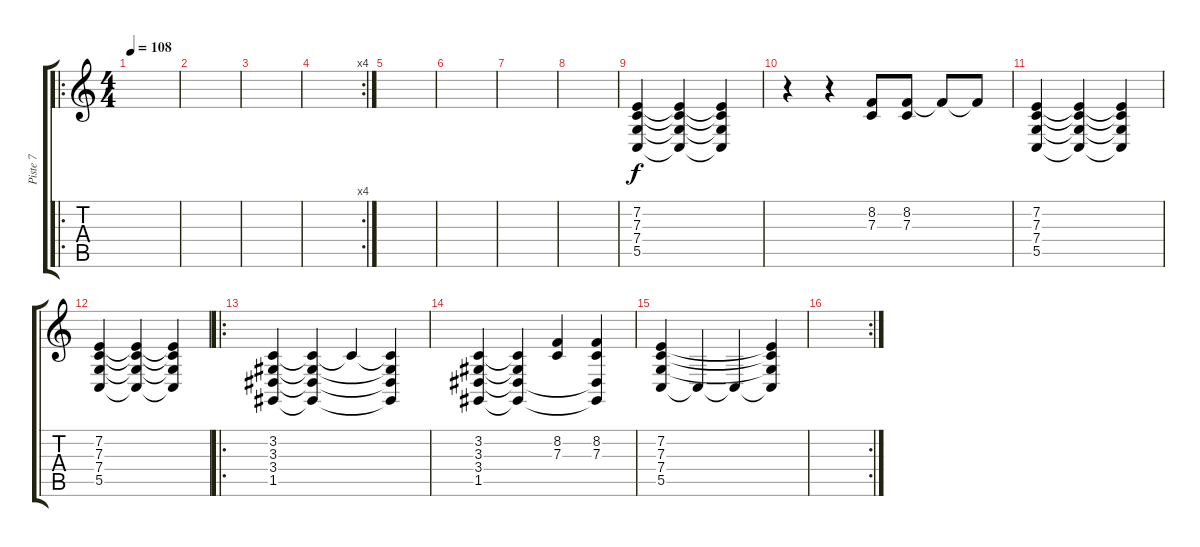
\track ("Piste 7" "Piste 7") {instrument electricpiano1}
\staff {score tabs}
\tuning (D4 A3 F3 C3 G2 C2) {hide}
\ro
\ts (4 4)
\tempo 108
\clef g2
\ks c
|
|
|
\rc 4
|
|
|
|
|
(7.2 7.3 7.4 5.5).4 (7.2{t} 7.3{t} 7.4{t} 5.5{t}).4 (7.2{t} 7.3{t} 7.4{t} 5.5{t}).4 |
r.4 r.4 (8.2 7.3).8 (8.2 7.3).8 8.2{t}.8 8.2{t}.8 |
(7.2 7.3 7.4 5.5).4 (7.2{t} 7.3{t} 7.4{t} 5.5{t}).4 (7.2{t} 7.3{t} 7.4{t} 5.5{t}).4 |
(7.2 7.3 7.4 5.5).4 (7.2{t} 7.3{t} 7.4{t} 5.5{t}).4 (7.2{t} 7.3{t} 7.4{t} 5.5{t}).4 |
\ro
(3.2 3.3 3.4 1.5).4 (3.2{t} 3.3{t} 3.4{t} 1.5{t}).4 3.2{t}.4 (3.2{t} 3.3{t} 3.4{t} 1.5{t}).4 |
(3.2 3.3 3.4 1.5).4 (3.2{t} 3.3{t} 3.4{t} 1.5{t}).4 (8.2 7.3).4 (8.2 7.3 3.4{t} 1.5{t}).4 |
(7.2 7.3 7.4 5.5).4 5.5{t}.4 5.5{t}.4 (7.2{t} 7.3{t} 7.4{t} 5.5{t}).4 |
\rc 2
